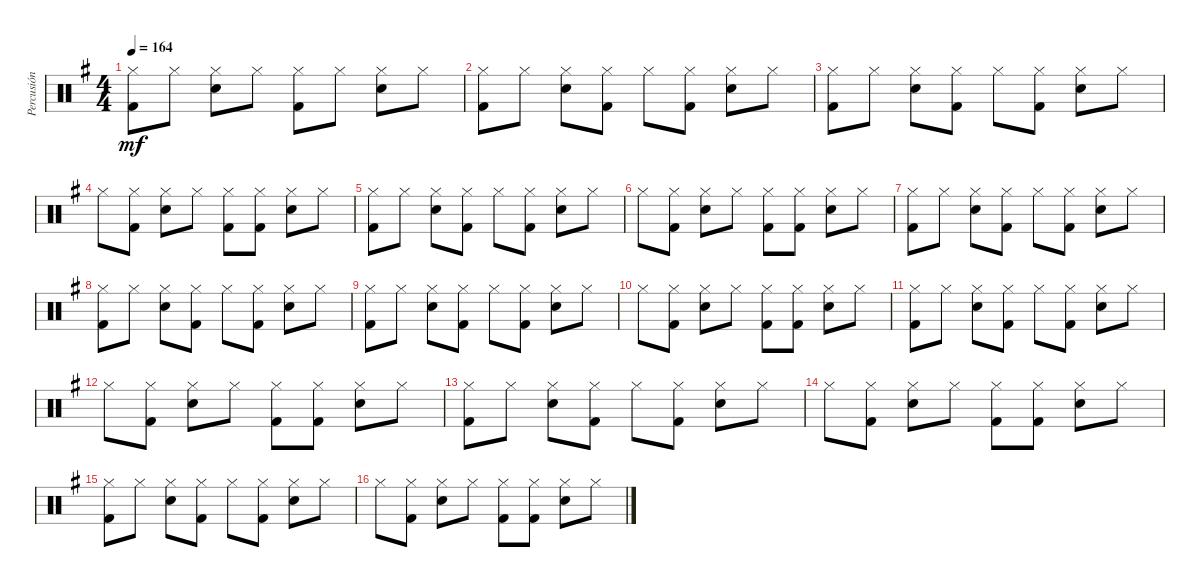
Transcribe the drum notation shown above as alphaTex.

\track ("Percusión" "Percusión") {instrument percussion}
\staff {score}
\articulation defaults
\ts (4 4)
\tempo 164
\clef neutral
\ks g
("Hi-Hat (closed)" "Kick (hit) 2").8{dy mf} "Hi-Hat (closed)".8 ("Hi-Hat (closed)" "Electric Snare (hit)").8 "Hi-Hat (closed)".8 ("Hi-Hat (closed)" "Kick (hit) 2").8 "Hi-Hat (closed)".8 ("Hi-Hat (closed)" "Electric Snare (hit)").8 "Hi-Hat (closed)".8 |
("Hi-Hat (closed)" "Kick (hit) 2").8 "Hi-Hat (closed)".8 ("Hi-Hat (closed)" "Electric Snare (hit)").8 ("Hi-Hat (closed)" "Kick (hit) 2").8 "Hi-Hat (closed)".8 ("Hi-Hat (closed)" "Kick (hit) 2").8 ("Hi-Hat (closed)" "Electric Snare (hit)").8 "Hi-Hat (closed)".8 |
("Hi-Hat (closed)" "Kick (hit) 2").8 "Hi-Hat (closed)".8 ("Hi-Hat (closed)" "Electric Snare (hit)").8 ("Hi-Hat (closed)" "Kick (hit) 2").8 "Hi-Hat (closed)".8 ("Hi-Hat (closed)" "Kick (hit) 2").8 ("Hi-Hat (closed)" "Electric Snare (hit)").8 "Hi-Hat (closed)".8 |
"Hi-Hat (closed)".8 ("Hi-Hat (closed)" "Kick (hit) 2").8 ("Hi-Hat (closed)" "Electric Snare (hit)").8 "Hi-Hat (closed)".8 ("Hi-Hat (closed)" "Kick (hit) 2").8 ("Hi-Hat (closed)" "Kick (hit) 2").8 ("Hi-Hat (closed)" "Electric Snare (hit)").8 "Hi-Hat (closed)".8 |
("Hi-Hat (closed)" "Kick (hit) 2").8 "Hi-Hat (closed)".8 ("Hi-Hat (closed)" "Electric Snare (hit)").8 ("Hi-Hat (closed)" "Kick (hit) 2").8 "Hi-Hat (closed)".8 ("Hi-Hat (closed)" "Kick (hit) 2").8 ("Hi-Hat (closed)" "Electric Snare (hit)").8 "Hi-Hat (closed)".8 |
"Hi-Hat (closed)".8 ("Hi-Hat (closed)" "Kick (hit) 2").8 ("Hi-Hat (closed)" "Electric Snare (hit)").8 "Hi-Hat (closed)".8 ("Hi-Hat (closed)" "Kick (hit) 2").8 ("Hi-Hat (closed)" "Kick (hit) 2").8 ("Hi-Hat (closed)" "Electric Snare (hit)").8 "Hi-Hat (closed)".8 |
("Hi-Hat (closed)" "Kick (hit) 2").8 "Hi-Hat (closed)".8 ("Hi-Hat (closed)" "Electric Snare (hit)").8 ("Hi-Hat (closed)" "Kick (hit) 2").8 "Hi-Hat (closed)".8 ("Hi-Hat (closed)" "Kick (hit) 2").8 ("Hi-Hat (closed)" "Electric Snare (hit)").8 "Hi-Hat (closed)".8 |
("Hi-Hat (closed)" "Kick (hit) 2").8 "Hi-Hat (closed)".8 ("Hi-Hat (closed)" "Electric Snare (hit)").8 ("Hi-Hat (closed)" "Kick (hit) 2").8 "Hi-Hat (closed)".8 ("Hi-Hat (closed)" "Kick (hit) 2").8 ("Hi-Hat (closed)" "Electric Snare (hit)").8 "Hi-Hat (closed)".8 |
("Hi-Hat (closed)" "Kick (hit) 2").8 "Hi-Hat (closed)".8 ("Hi-Hat (closed)" "Electric Snare (hit)").8 ("Hi-Hat (closed)" "Kick (hit) 2").8 "Hi-Hat (closed)".8 ("Hi-Hat (closed)" "Kick (hit) 2").8 ("Hi-Hat (closed)" "Electric Snare (hit)").8 "Hi-Hat (closed)".8 |
"Hi-Hat (closed)".8 ("Hi-Hat (closed)" "Kick (hit) 2").8 ("Hi-Hat (closed)" "Electric Snare (hit)").8 "Hi-Hat (closed)".8 ("Hi-Hat (closed)" "Kick (hit) 2").8 ("Hi-Hat (closed)" "Kick (hit) 2").8 ("Hi-Hat (closed)" "Electric Snare (hit)").8 "Hi-Hat (closed)".8 |
("Hi-Hat (closed)" "Kick (hit) 2").8 "Hi-Hat (closed)".8 ("Hi-Hat (closed)" "Electric Snare (hit)").8 ("Hi-Hat (closed)" "Kick (hit) 2").8 "Hi-Hat (closed)".8 ("Hi-Hat (closed)" "Kick (hit) 2").8 ("Hi-Hat (closed)" "Electric Snare (hit)").8 "Hi-Hat (closed)".8 |
"Hi-Hat (closed)".8 ("Hi-Hat (closed)" "Kick (hit) 2").8 ("Hi-Hat (closed)" "Electric Snare (hit)").8 "Hi-Hat (closed)".8 ("Hi-Hat (closed)" "Kick (hit) 2").8 ("Hi-Hat (closed)" "Kick (hit) 2").8 ("Hi-Hat (closed)" "Electric Snare (hit)").8 "Hi-Hat (closed)".8 |
("Hi-Hat (closed)" "Kick (hit) 2").8 "Hi-Hat (closed)".8 ("Hi-Hat (closed)" "Electric Snare (hit)").8 ("Hi-Hat (closed)" "Kick (hit) 2").8 "Hi-Hat (closed)".8 ("Hi-Hat (closed)" "Kick (hit) 2").8 ("Hi-Hat (closed)" "Electric Snare (hit)").8 "Hi-Hat (closed)".8 |
"Hi-Hat (closed)".8 ("Hi-Hat (closed)" "Kick (hit) 2").8 ("Hi-Hat (closed)" "Electric Snare (hit)").8 "Hi-Hat (closed)".8 ("Hi-Hat (closed)" "Kick (hit) 2").8 ("Hi-Hat (closed)" "Kick (hit) 2").8 ("Hi-Hat (closed)" "Electric Snare (hit)").8 "Hi-Hat (closed)".8 |
("Hi-Hat (closed)" "Kick (hit) 2").8 "Hi-Hat (closed)".8 ("Hi-Hat (closed)" "Electric Snare (hit)").8 ("Hi-Hat (closed)" "Kick (hit) 2").8 "Hi-Hat (closed)".8 ("Hi-Hat (closed)" "Kick (hit) 2").8 ("Hi-Hat (closed)" "Electric Snare (hit)").8 "Hi-Hat (closed)".8 |
"Hi-Hat (closed)".8 ("Hi-Hat (closed)" "Kick (hit) 2").8 ("Hi-Hat (closed)" "Electric Snare (hit)").8 "Hi-Hat (closed)".8 ("Hi-Hat (closed)" "Kick (hit) 2").8 ("Hi-Hat (closed)" "Kick (hit) 2").8 ("Hi-Hat (closed)" "Electric Snare (hit)").8 "Hi-Hat (closed)".8
